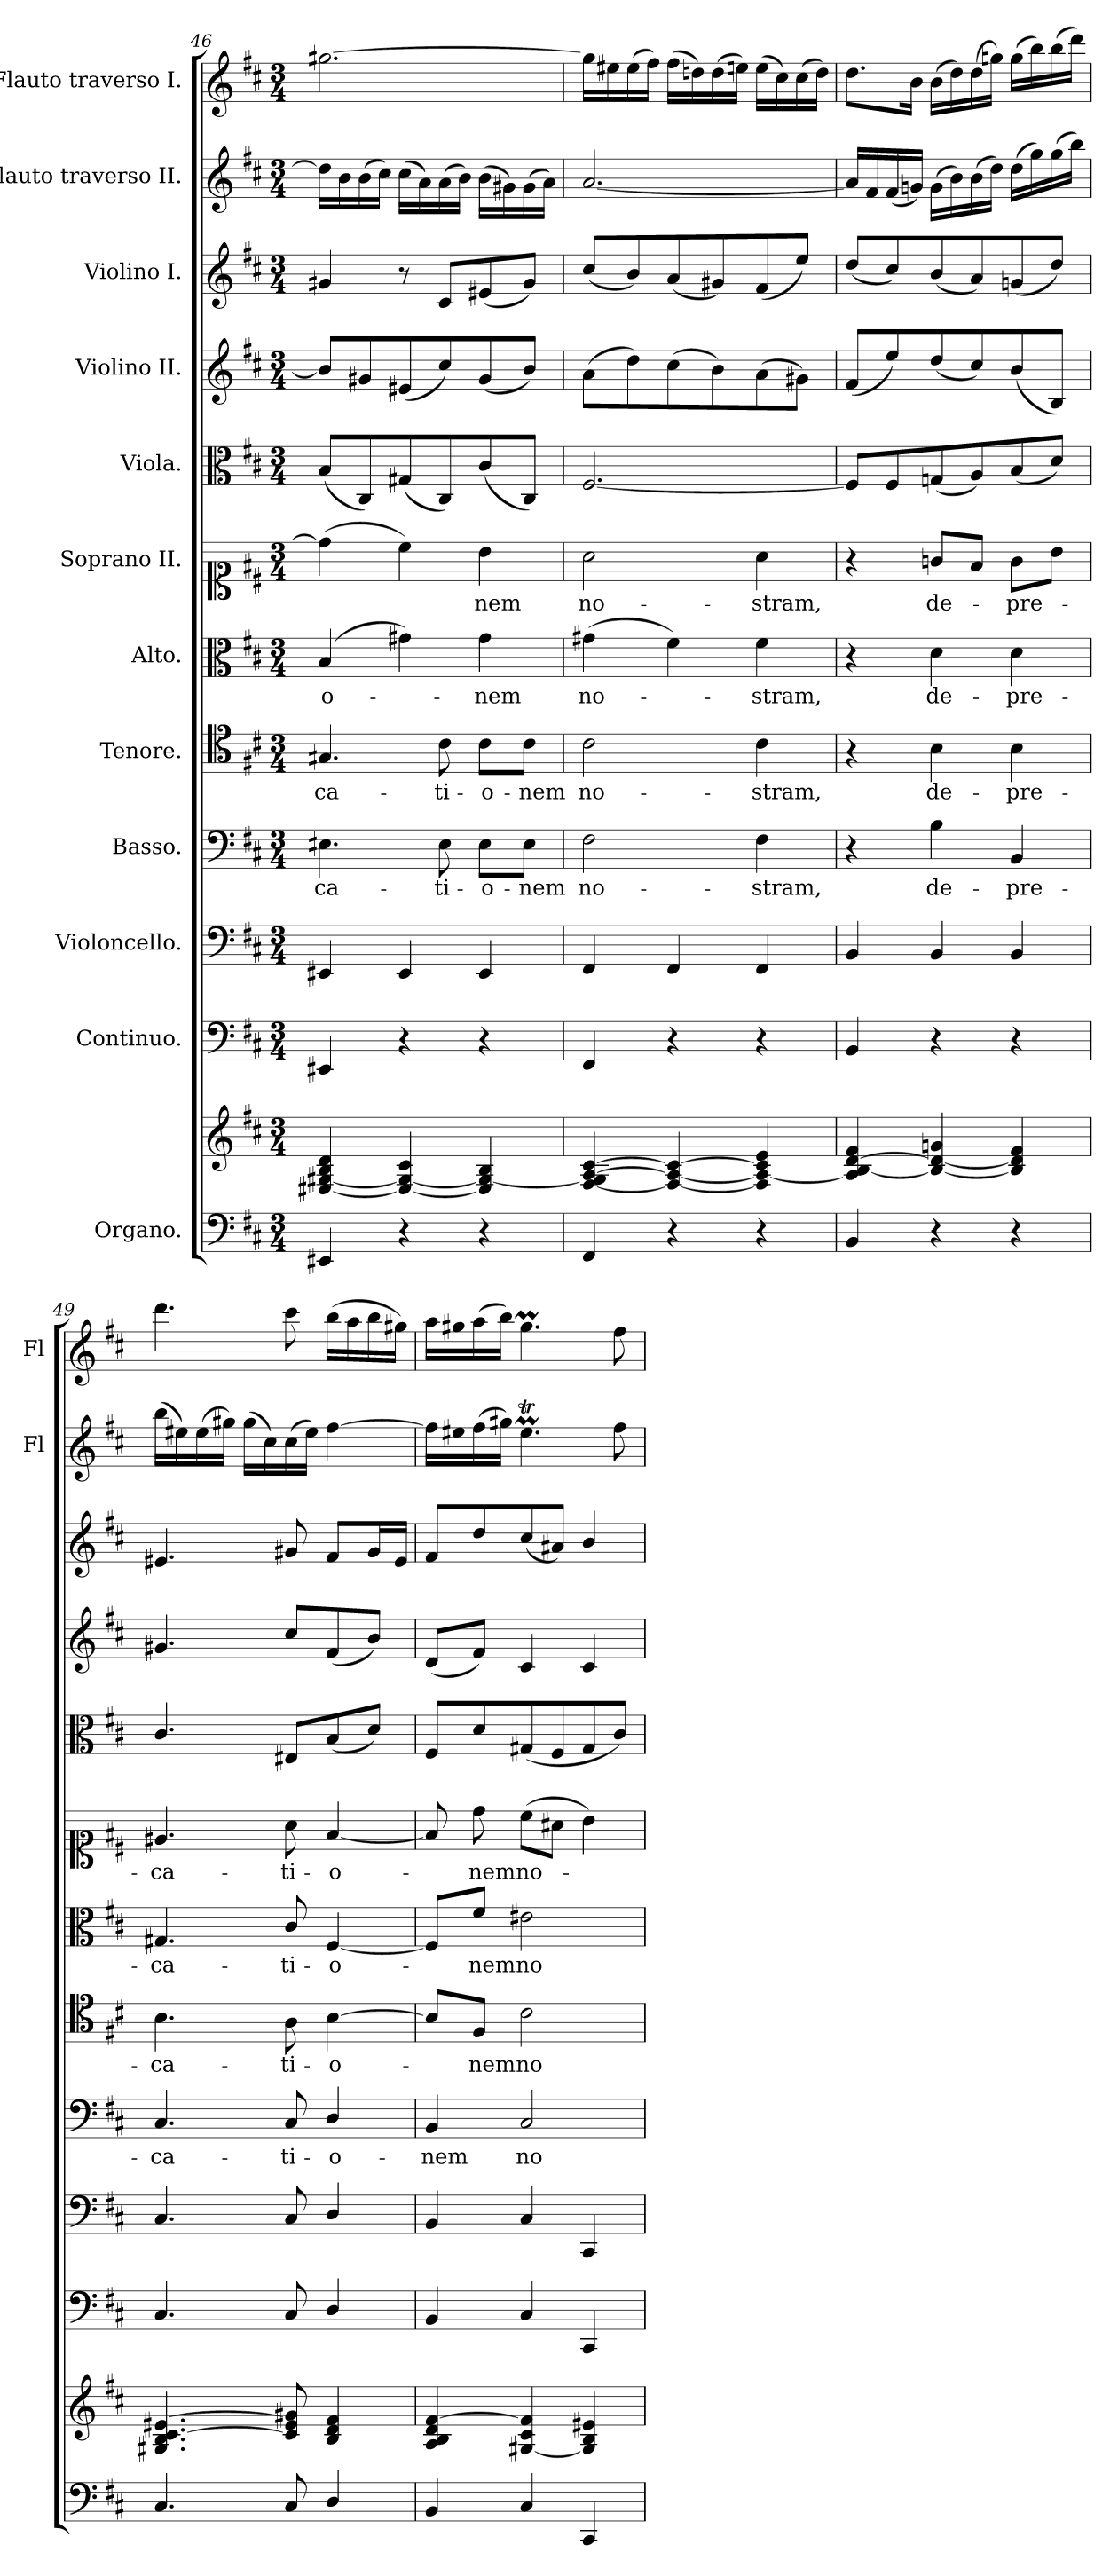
**kern	**kern	**kern	**kern	**kern	**text	**kern	**text	**kern	**text	**kern	**text	**kern	**kern	**kern	**kern	**dynam	**kern
*part12	*part12	*part11	*part10	*part9	*part9	*part8	*part8	*part7	*part7	*part6	*part6	*part5	*part4	*part3	*part2	*part2	*part1
*staff13	*staff12	*staff11	*staff10	*staff9	*staff9	*staff8	*staff8	*staff7	*staff7	*staff6	*staff6	*staff5	*staff4	*staff3	*staff2	*staff2	*staff1
*I"Organo.	*	*I"Continuo.	*I"Violoncello.	*I"Basso.	*	*I"Tenore.	*	*I"Alto.	*	*I"Soprano II.	*	*I"Viola.	*I"Violino II.	*I"Violino I.	*I"Flauto traverso II.	*	*I"Flauto traverso I.
*	*	*	*	*	*	*	*	*	*	*	*	*	*	*	*I'Fl	*	*I'Fl
*clefF4	*clefG2	*clefF4	*clefF4	*clefF4	*	*clefC4	*	*clefC3	*	*clefC1	*	*clefC3	*clefG2	*clefG2	*clefG2	*	*clefG2
*	*	*ITrd7c12	*	*	*	*	*	*	*	*	*	*	*	*	*	*	*
*k[f#c#]	*k[f#c#]	*k[f#c#]	*k[f#c#]	*k[f#c#]	*	*k[f#c#]	*	*k[f#c#]	*	*k[f#c#]	*	*k[f#c#]	*k[f#c#]	*k[f#c#]	*k[f#c#]	*	*k[f#c#]
*M3/4	*M3/4	*M3/4	*M3/4	*M3/4	*	*M3/4	*	*M3/4	*	*M3/4	*	*M3/4	*M3/4	*M3/4	*M3/4	*	*M3/4
=46	=46	=46	=46	=46	=46	=46	=46	=46	=46	=46	=46	=46	=46	=46	=46	=46	=46
!	!	!	!	!	!LO:LY:b	!	!LO:LY:b	!	!LO:LY:b	!	!	!	!	!	!	!	!
4EE#X/	[4E#X/ [4G#X/ 4B/ 4d/	4EEE#X/	4EE#X/	4.E#X\	-ca-	4.G#X/	-ca-	(4B/	-o-	(4dd\]	.	(8B/L	8b/L]	4g#X/	16dd\LL]	.	[2.gg#X\
.	.	.	.	.	.	.	.	.	.	.	.	.	.	.	16b\	.	.
.	.	.	.	.	.	.	.	.	.	.	.	8C#/)	8g#X/	.	(16b\	.	.
.	.	.	.	.	.	.	.	.	.	.	.	.	.	.	16cc#\JJ)	.	.
4r	4E#/_ 4G#/_ 4c#/	4r	4EE#/	.	.	.	.	4g#X\)	.	4cc#\)	.	(8G#X/	(8e#X/	8r	(16cc#\LL	.	.
.	.	.	.	.	.	.	.	.	.	.	.	.	.	.	16a\)	.	.
!	!	!	!	!	!LO:LY:b	!	!LO:LY:b	!	!	!	!	!	!	!	!	!	!
.	.	.	.	8E#\	-ti-	8c#\	-ti-	.	.	.	.	8C#/)	8cc#/)	8c#/L	(16a\	.	.
.	.	.	.	.	.	.	.	.	.	.	.	.	.	.	16b\JJ)	.	.
!	!	!	!	!	!LO:LY:b	!	!LO:LY:b	!	!LO:LY:b	!	!LO:LY:b	!	!	!	!	!	!
4r	4E#/] 4G#/_ 4B/	4r	4EE#/	8E#\L	-o-	8c#\L	-o-	4g#\	-nem	4b\	-nem	(8c#/	(8g#/	(8e#X/	(16b\LL	.	.
.	.	.	.	.	.	.	.	.	.	.	.	.	.	.	16g#X\)	.	.
!	!	!	!	!	!LO:LY:b	!	!LO:LY:b	!	!	!	!	!	!	!	!	!	!
.	.	.	.	8E#\J	-nem	8c#\J	-nem	.	.	.	.	8C#/J)	8b/J)	8g#/J)	(16g#\	.	.
.	.	.	.	.	.	.	.	.	.	.	.	.	.	.	16a\JJ)	.	.
=47	=47	=47	=47	=47	=47	=47	=47	=47	=47	=47	=47	=47	=47	=47	=47	=47	=47
!	!	!	!	!	!LO:LY:b	!	!LO:LY:b	!	!LO:LY:b	!	!LO:LY:b	!	!	!	!	!	!
4FF#/	[4F#/ 4G#/] [4A/ [4c#/	4FFF#/	4FF#/	2F#\	no-	2c#\	no-	(4g#X\	no-	2a\	no-	[2.F#/	(8a\L	(8cc#/L	[2.a/	.	16gg#\LL]
.	.	.	.	.	.	.	.	.	.	.	.	.	.	.	.	.	16ee#X\
.	.	.	.	.	.	.	.	.	.	.	.	.	8dd\)	8b/)	.	.	(16ee#\
.	.	.	.	.	.	.	.	.	.	.	.	.	.	.	.	.	16ff#\JJ)
4r	4F#/_ 4A/_ 4c#/_	4r	4FF#/	.	.	.	.	4f#\)	.	.	.	.	(8cc#\	(8a/	.	.	(16ff#\LL
.	.	.	.	.	.	.	.	.	.	.	.	.	.	.	.	.	16ddn\)
.	.	.	.	.	.	.	.	.	.	.	.	.	8b\)	8g#X/)	.	.	(16dd\
.	.	.	.	.	.	.	.	.	.	.	.	.	.	.	.	.	16een\JJ)
!	!	!	!	!	!LO:LY:b	!	!LO:LY:b	!	!LO:LY:b	!	!LO:LY:b	!	!	!	!	!	!
4r	4F#/] 4A/_ 4c#/] 4e/	4r	4FF#/	4F#\	-stram,	4c#\	-stram,	4f#\	-stram,	4a\	-stram,	.	(8a\	(8f#/	.	.	(16ee\LL
.	.	.	.	.	.	.	.	.	.	.	.	.	.	.	.	.	16cc#\)
.	.	.	.	.	.	.	.	.	.	.	.	.	8g#X\J)	8ee/J)	.	.	(16cc#\
.	.	.	.	.	.	.	.	.	.	.	.	.	.	.	.	.	16dd\JJ)
!!LO:LB:g=z
=48	=48	=48	=48	=48	=48	=48	=48	=48	=48	=48	=48	=48	=48	=48	=48	=48	=48
4BB/	4A/] [4B/ [4d/ 4f#/	4BBB/	4BB/	4r	.	4r	.	4r	.	4r	.	8F#/L]	(8f#/L	(8dd/L	16a/LL]	.	8.dd\L
.	.	.	.	.	.	.	.	.	.	.	.	.	.	.	16f#/	.	.
.	.	.	.	.	.	.	.	.	.	.	.	8F#/	8ee/)	8cc#/)	(16f#/	.	.
.	.	.	.	.	.	.	.	.	.	.	.	.	.	.	16gn/JJ)	.	16b\Jk
!	!	!	!	!	!LO:LY:b	!	!LO:LY:b	!	!LO:LY:b	!	!LO:LY:b	!	!	!	!	!	!
4r	4B/_ 4d/_ 4gn/	4r	4BB/	4B\	de-	4B\	de-	4d\	de-	8gn/L	de-	(8Gn/	(8dd/	(8b/	(16g\LL	.	(16b\LL
.	.	.	.	.	.	.	.	.	.	.	.	.	.	.	16b\)	.	16dd\)
.	.	.	.	.	.	.	.	.	.	8f#/J	.	8A/)	8cc#/)	8a/)	(16b\	.	(16dd\
.	.	.	.	.	.	.	.	.	.	.	.	.	.	.	16dd\JJ)	.	16ggn\JJ)
!	!	!	!	!	!LO:LY:b	!	!LO:LY:b	!	!LO:LY:b	!	!LO:LY:b	!	!	!	!	!	!
4r	4B/] 4d/] 4f#/	4r	4BB/	4BB/	-pre-	4B\	-pre-	4d\	-pre-	8g\L	-pre-	(8B/	(8b/	(8gn/	(16dd\LL	.	(16gg\LL
.	.	.	.	.	.	.	.	.	.	.	.	.	.	.	16gg\)	.	16bb\)
.	.	.	.	.	.	.	.	.	.	8b\J	.	8d/J)	8B/J)	8dd/J)	(16gg\	.	(16bb\
.	.	.	.	.	.	.	.	.	.	.	.	.	.	.	16bb\JJ)	.	16ddd\JJ)
=49	=49	=49	=49	=49	=49	=49	=49	=49	=49	=49	=49	=49	=49	=49	=49	=49	=49
!	!	!	!	!	!LO:LY:b	!	!LO:LY:b	!	!LO:LY:b	!	!LO:LY:b	!	!	!	!	!	!
4.C#/	4.G#X/ 4.B/ [4.c#/ [4.e#X/	4.CC#/	4.C#/	4.C#/	-ca-	4.B\	-ca-	4.G#X/	-ca-	4.e#X/	-ca-	4.c#/	4.g#X/	4.e#X/	(16bb\LL	.	4.ddd\
.	.	.	.	.	.	.	.	.	.	.	.	.	.	.	16ee#X\)	.	.
.	.	.	.	.	.	.	.	.	.	.	.	.	.	.	(16ee#\	.	.
.	.	.	.	.	.	.	.	.	.	.	.	.	.	.	16gg#X\JJ)	.	.
.	.	.	.	.	.	.	.	.	.	.	.	.	.	.	(16gg#\LL	.	.
.	.	.	.	.	.	.	.	.	.	.	.	.	.	.	16cc#\)	.	.
*	*	*	*	*	*	*	*	*	*	*	*	*	*	*	*	*	*MM50
!	!	!	!	!	!LO:LY:b	!	!LO:LY:b	!	!LO:LY:b	!	!LO:LY:b	!	!	!	!	!	!
8C#/	8c#/] 8e#/] 8g#X/	8CC#/	8C#/	8C#/	-ti-	8A\	-ti-	8c#/	-ti-	8a\	-ti-	8E#X/L	8cc#/L	8g#X/	(16cc#\	.	8ccc#\
.	.	.	.	.	.	.	.	.	.	.	.	.	.	.	16ee#\JJ)	.	.
*	*	*	*	*	*	*	*	*	*	*	*	*	*	*	*	*	*MM48
!	!	!	!	!	!LO:LY:b	!	!LO:LY:b	!	!LO:LY:b	!	!LO:LY:b	!	!	!	!	!	!
4D/	4B/ 4d/ 4f#/	4DD/	4D/	4D/	-o-	[4B\	-o-	[4F#/	-o-	[4f#/	-o-	(8B/	(8f#/	8f#/L	[4ff#\	.	(16bb\LL
.	.	.	.	.	.	.	.	.	.	.	.	.	.	.	.	.	16aa\
*	*	*	*	*	*	*	*	*	*	*	*	*	*	*	*	*	*MM45
.	.	.	.	.	.	.	.	.	.	.	.	8d/J)	8b/J)	16g#/L	.	.	16bb\
.	.	.	.	.	.	.	.	.	.	.	.	.	.	16e#/JJ	.	.	16gg#X\JJ)
=50	=50	=50	=50	=50	=50	=50	=50	=50	=50	=50	=50	=50	=50	=50	=50	=50	=50
*	*	*	*	*	*	*	*	*	*	*	*	*	*	*	*	*	*MM42
!	!	!	!	!	!LO:LY:b	!	!	!	!	!	!	!	!	!	!	!	!
4BB/	4A/ 4B/ 4d/ [4f#/	4BBB/	4BB/	4BB/	nem	8B/L]	.	8F#/L]	.	8f#/]	.	8F#/L	(8d/L	8f#/L	16ff#\LL]	.	16aa\LL
.	.	.	.	.	.	.	.	.	.	.	.	.	.	.	16ee#X\	.	16gg#X\
*	*	*	*	*	*	*	*	*	*	*	*	*	*	*	*	*	*MM40
!	!	!	!	!	!	!	!LO:LY:b	!	!LO:LY:b	!	!LO:LY:b	!	!	!	!	!	!
.	.	.	.	.	.	8F#/J	-nem	8f#/J	-nem	8dd\	-nem	8d/	8f#/J)	8dd/	(16ff#\	.	(16aa\
.	.	.	.	.	.	.	.	.	.	.	.	.	.	.	16gg#X\JJ)	.	16bb\JJ)
!	!	!	!	!	!LO:LY:b	!	!LO:LY:b	!	!LO:LY:b	!	!LO:LY:b	!	!	!	!	!	!
4C#/	[4G#X/ 4c#/ 4f#/]	4CC#/	4C#/	2C#/	no-	2c#\	no-	2e#X\	no-	(8cc#\L	no-	(8G#X/	4c#/	(8cc#/	4.ee#tm\	.	4.gg#m\
.	.	.	.	.	.	.	.	.	.	8a#X\J	.	8F#/	.	8a#X/J)	.	.	.
4CC#/	4G#/] 4B/ 4e#X/	4CCC#/	4CC#/	.	.	.	.	.	.	4b\)	.	8G#/	4c#/	4b/	.	.	.
*	*	*	*	*	*	*	*	*	*	*	*	*	*	*	*	*	*MM25
!	!	!	!	!	!	!	!	!	!	!	!	!	!	!	!	!LO:DY:b	!
.	.	.	.	.	.	.	.	.	.	.	.	8c#/J)	.	.	8ff#\	other-dynamics	8ff#\
=	=	=	=	=	=	=	=	=	=	=	=	=	=	=	=	=	=
*-	*-	*-	*-	*-	*-	*-	*-	*-	*-	*-	*-	*-	*-	*-	*-	*-	*-
